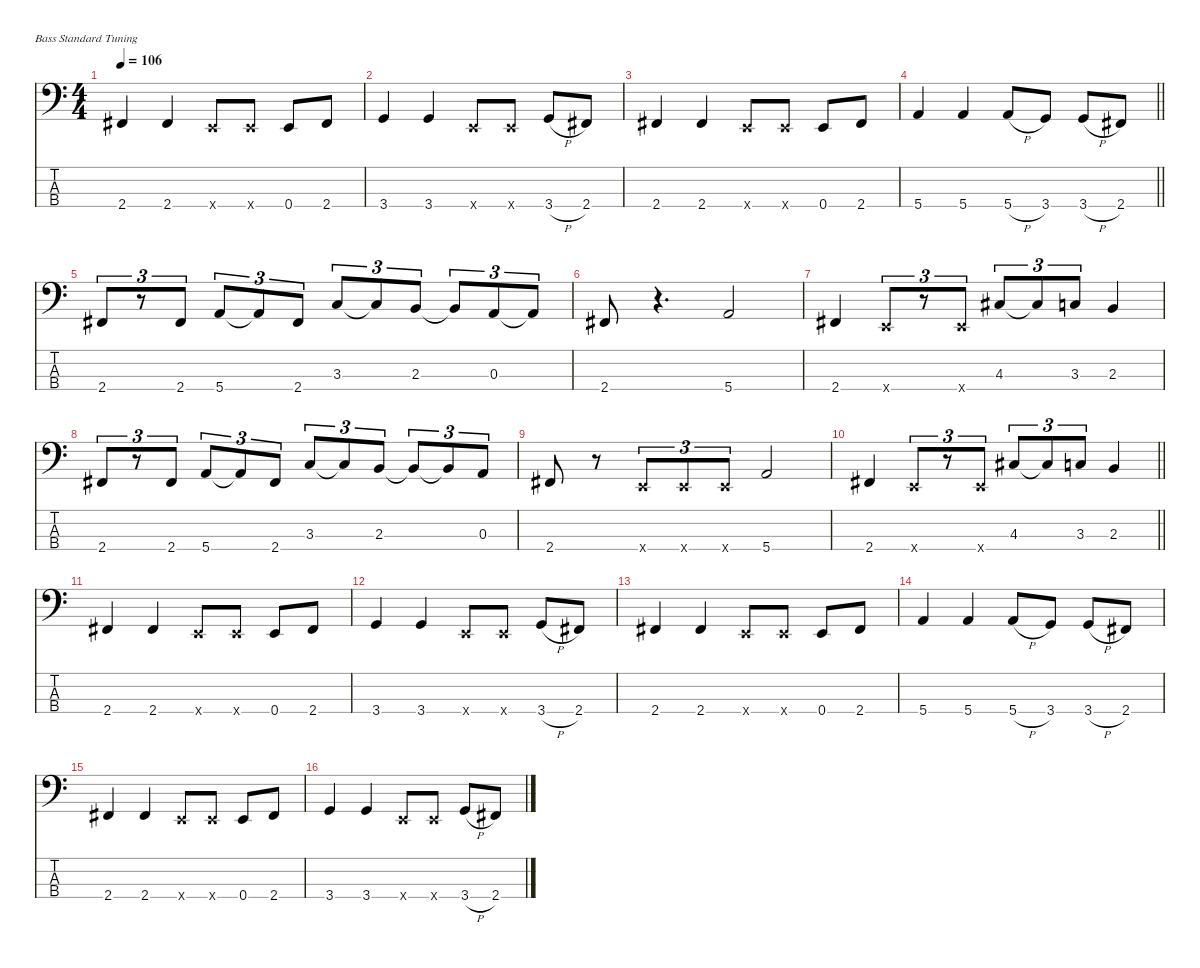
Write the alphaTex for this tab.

\defaultSystemsLayout 4
\hideDynamics
\bracketExtendMode nobrackets
\singleTrackTrackNamePolicy hidden
\multiTrackTrackNamePolicy hidden
\otherSystemsTrackNameOrientation horizontal
\track ("Jason  Newsted" "el.bs.") {defaultSystemsLayout 8 instrument electricbasspick}
\staff {score tabs}
\tuning (G2 D2 A1 E1)
\ts (4 4)
\tempo 106
\clef f4
\ks c
2.4{acc #}.4{dy f beam Up} 2.4{acc #}.4{beam Up} 0.4{x}.8{beam Up} 0.4{x}.8{beam Up} 0.4.8{beam Up} 2.4{acc #}.8{beam Up} |
3.4.4{beam Up} 3.4.4{beam Up} 0.4{x}.8{beam Up} 0.4{x}.8{beam Up} 3.4{h}.8{beam Up} 2.4{acc #}.8{beam Up} |
2.4{acc #}.4{beam Up} 2.4{acc #}.4{beam Up} 0.4{x}.8{beam Up} 0.4{x}.8{beam Up} 0.4.8{beam Up} 2.4{acc #}.8{beam Up} |
\barLineRight lightlight
5.4.4{beam Up} 5.4.4{beam Up} 5.4{h}.8{beam Up} 3.4.8{beam Up} 3.4{h}.8{beam Up} 2.4{acc #}.8{beam Up} |
2.4{acc #}.8{tu (3 2) beam Up} r.8{tu (3 2) beam Up} 2.4{acc #}.8{tu (3 2) beam Up} 5.4.8{tu (3 2) beam Up} 5.4{t}.8{tu (3 2) beam Up} 2.4{acc #}.8{tu (3 2) beam Up} 3.3.8{tu (3 2) beam Up} 3.3{t}.8{tu (3 2) beam Up} 2.3.8{tu (3 2) beam Up} 2.3{t}.8{tu (3 2) beam Up} 0.3.8{tu (3 2) beam Up} 0.3{t}.8{tu (3 2) beam Up} |
2.4{acc #}.8{beam Up} r.4{d beam Up} 5.4.2{beam Up} |
2.4{acc #}.4{beam Up} 0.4{x}.8{tu (3 2) beam Up} r.8{tu (3 2) beam Up} 0.4{x}.8{tu (3 2) beam Up} 4.3{acc #}.8{tu (3 2) beam Up} 4.3{t acc #}.8{tu (3 2) beam Up} 3.3.8{tu (3 2) beam Up} 2.3.4{beam Up} |
2.4{acc #}.8{tu (3 2) beam Up} r.8{tu (3 2) beam Up} 2.4{acc #}.8{tu (3 2) beam Up} 5.4.8{tu (3 2) beam Up} 5.4{t}.8{tu (3 2) beam Up} 2.4{acc #}.8{tu (3 2) beam Up} 3.3.8{tu (3 2) beam Up} 3.3{t}.8{tu (3 2) beam Up} 2.3.8{tu (3 2) beam Up} 2.3{t}.8{tu (3 2) beam Up} 2.3{t}.8{tu (3 2) beam Up} 0.3.8{tu (3 2) beam Up} |
2.4{acc #}.8{beam Up} r.8{beam Up} 0.4{x}.8{tu (3 2) beam Up} 0.4{x}.8{tu (3 2) beam Up} 0.4{x}.8{tu (3 2) beam Up} 5.4.2{beam Up} |
\barLineRight lightlight
2.4{acc #}.4{beam Up} 0.4{x}.8{tu (3 2) beam Up} r.8{tu (3 2) beam Up} 0.4{x}.8{tu (3 2) beam Up} 4.3{acc #}.8{tu (3 2) beam Up} 4.3{t acc #}.8{tu (3 2) beam Up} 3.3.8{tu (3 2) beam Up} 2.3.4{beam Up} |
2.4{acc #}.4{beam Up} 2.4{acc #}.4{beam Up} 0.4{x}.8{beam Up} 0.4{x}.8{beam Up} 0.4.8{beam Up} 2.4{acc #}.8{beam Up} |
3.4.4{beam Up} 3.4.4{beam Up} 0.4{x}.8{beam Up} 0.4{x}.8{beam Up} 3.4{h}.8{beam Up} 2.4{acc #}.8{beam Up} |
2.4{acc #}.4{beam Up} 2.4{acc #}.4{beam Up} 0.4{x}.8{beam Up} 0.4{x}.8{beam Up} 0.4.8{beam Up} 2.4{acc #}.8{beam Up} |
5.4.4{beam Up} 5.4.4{beam Up} 5.4{h}.8{beam Up} 3.4.8{beam Up} 3.4{h}.8{beam Up} 2.4{acc #}.8{beam Up} |
2.4{acc #}.4{beam Up} 2.4{acc #}.4{beam Up} 0.4{x}.8{beam Up} 0.4{x}.8{beam Up} 0.4.8{beam Up} 2.4{acc #}.8{beam Up} |
3.4.4{beam Up} 3.4.4{beam Up} 0.4{x}.8{beam Up} 0.4{x}.8{beam Up} 3.4{h}.8{beam Up} 2.4{acc #}.8{beam Up}
